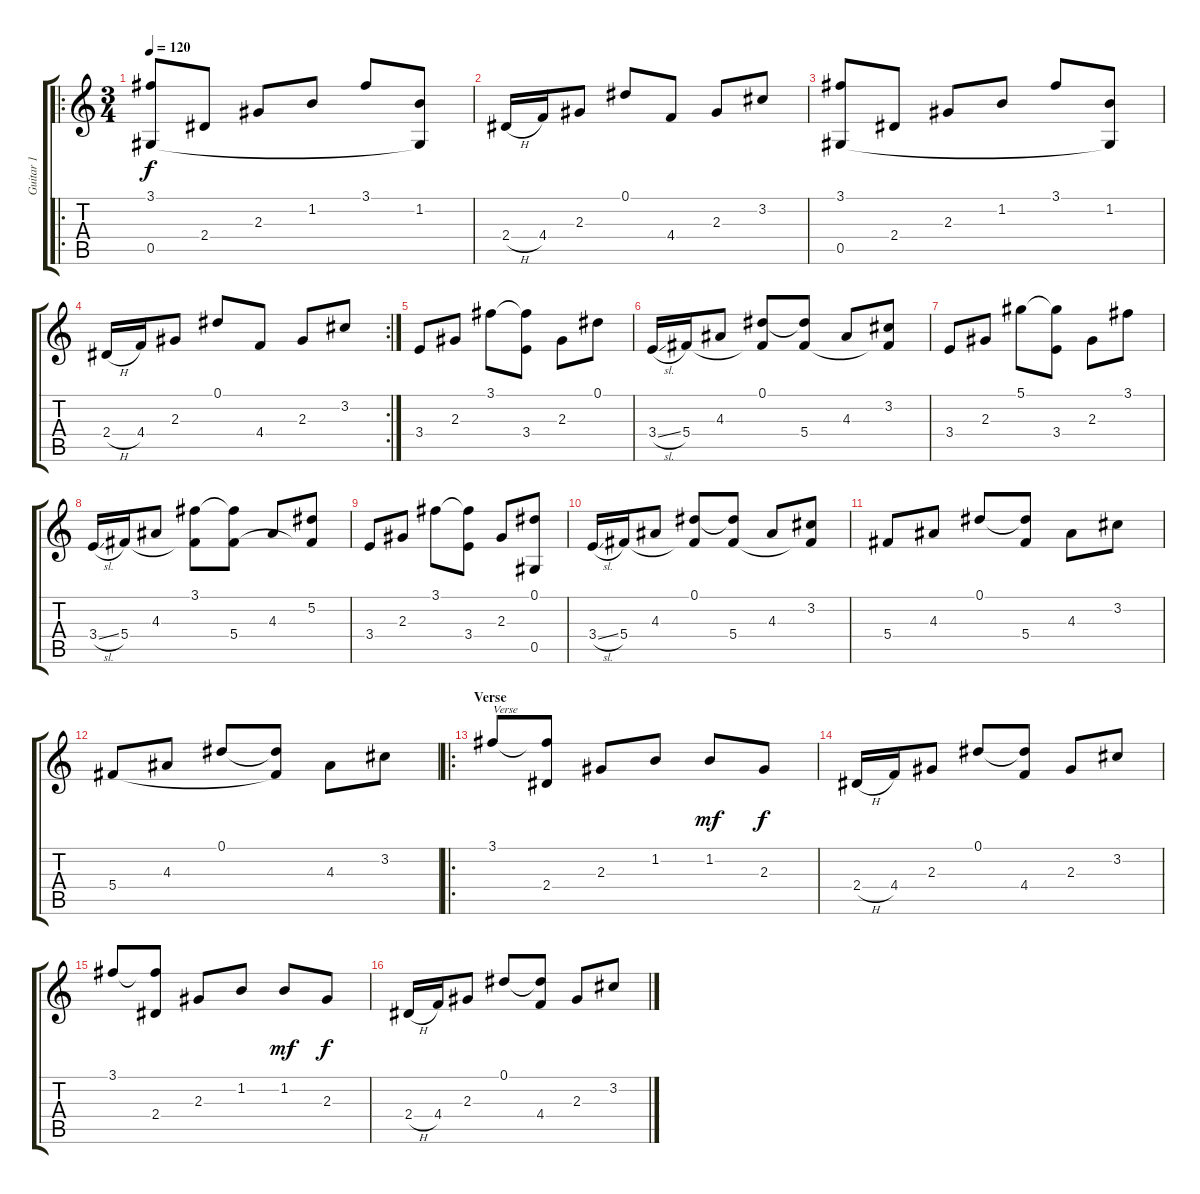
\track ("Guitar 1" "Guitar 1") {instrument overdrivenguitar}
\staff {score tabs}
\tuning (Eb4 Bb3 Gb3 Db3 Ab2 Eb2) {hide}
\ro
\ts (3 4)
\tempo 120
\clef g2
\ks c
(3.1 0.5).8{dy f instrument overdrivenguitar} 2.4.8 2.3.8 1.2.8 3.1.8 (1.2 0.5{t}).8 |
2.4{h}.16 4.4.16 2.3.8 0.1.8 4.4.8 2.3.8 3.2.8 |
(3.1 0.5).8 2.4.8 2.3.8 1.2.8 3.1.8 (1.2 0.5{t}).8 |
\rc 2
2.4{h}.16 4.4.16 2.3.8 0.1.8 4.4.8 2.3.8 3.2.8 |
3.4.8 2.3.8 3.1.8 (3.1{t} 3.4).8 2.3.8 0.1.8 |
3.4{sl}.16 5.4.16 4.3.8 (0.1 5.4{t}).8 (0.1{t} 5.4).8 4.3.8 (3.2 5.4{t}).8 |
3.4.8 2.3.8 5.1.8 (5.1{t} 3.4).8 2.3.8 3.1.8 |
3.4{sl}.16 5.4.16 4.3.8 (3.1 5.4{t}).8 (3.1{t} 5.4).8 4.3.8 (5.2 5.4{t}).8 |
3.4.8 2.3.8 3.1.8 (3.1{t} 3.4).8 2.3.8 (0.1 0.5).8 |
3.4{sl}.16 5.4.16 4.3.8 (0.1 5.4{t}).8 (0.1{t} 5.4).8 4.3.8 (3.2 5.4{t}).8 |
5.4.8 4.3.8 0.1.8 (0.1{t} 5.4).8 4.3.8 3.2.8 |
5.4.8 4.3.8 0.1.8 (0.1{t} 5.4{t}).8 4.3.8 3.2.8 |
\ro
\section ("" "Verse")
3.1.8{txt "Verse"} (3.1{t} 2.4).8 2.3.8 1.2.8 1.2.8{dy mf} 2.3.8{dy f} |
2.4{h}.16 4.4.16 2.3.8 0.1.8 (0.1{t} 4.4).8 2.3.8 3.2.8 |
3.1.8 (3.1{t} 2.4).8 2.3.8 1.2.8 1.2.8{dy mf} 2.3.8{dy f} |
2.4{h}.16 4.4.16 2.3.8 0.1.8 (0.1{t} 4.4).8 2.3.8 3.2.8
